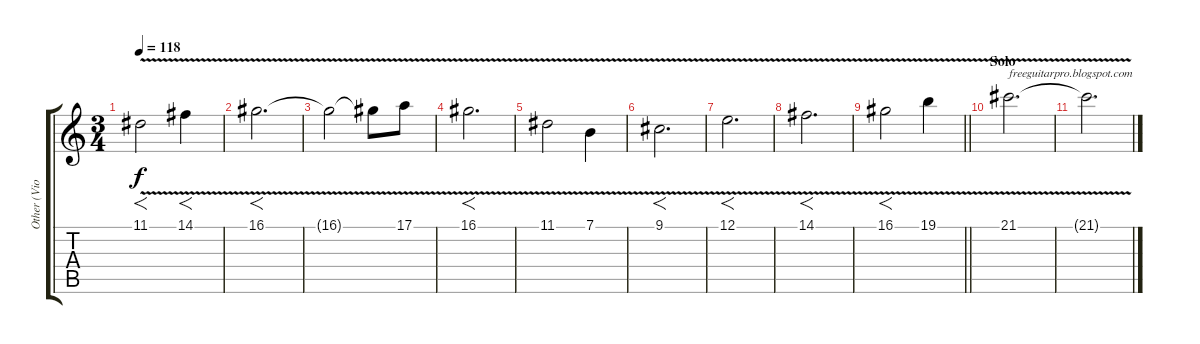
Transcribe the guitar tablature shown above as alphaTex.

\track ("Other (Viola)" "Other (Vio") {instrument violin}
\staff {score tabs}
\tuning (E4 B3 G3 D3 A2 E2) {hide}
\ts (3 4)
\tempo 118
\clef g2
\ks c
11.1{v}.2{f dy f} 14.1{v}.4{f} |
16.1{v}.2{f d} |
16.1{v t}.2 16.1{v t}.8 17.1{v}.8 |
16.1{v}.2{f d} |
11.1{v}.2 7.1{v}.4 |
9.1{v}.2{f d} |
12.1{v}.2{f d} |
14.1{v}.2{f d} |
\barLineRight lightlight
16.1{v}.2{f} 19.1{v}.4 |
\section ("" "Solo")
21.1{v}.2{d txt "freeguitarpro.blogspot.com" volume 0} |
21.1{v t}.2{d}
